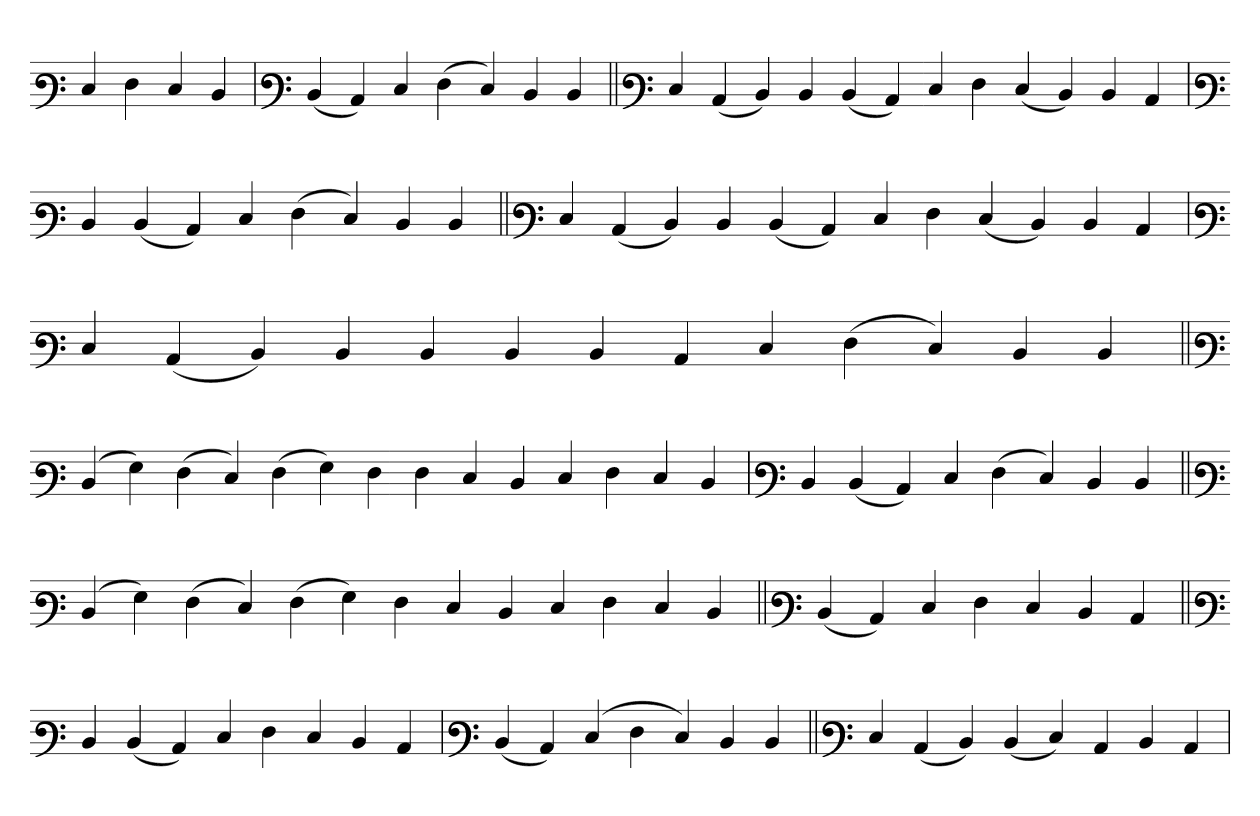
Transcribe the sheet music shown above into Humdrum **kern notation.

**kern
*part1
*staff1
*clefF3
=
4E
4F
4E
4D
=`
*clefF3
(4D
4C)
4E
(4F
4E)
4D
4D
=||
*clefF3
4E
(4C
4D)
4D
(4D
4C)
4E
4F
(4E
4D)
4D
4C
=`
*clefF3
4D
(4D
4C)
4E
(4F
4E)
4D
4D
=||
*clefF3
4E
(4C
4D)
4D
(4D
4C)
4E
4F
(4E
4D)
4D
4C
=`
*clefF3
4E
(4C
4D)
4D
4D
4D
4D
4C
4E
(4F
4E)
4D
4D
=||
*clefF3
(4D
4G)
(4F
4E)
(4F
4G)
4F
4F
4E
4D
4E
4F
4E
4D
=`
*clefF3
4D
(4D
4C)
4E
(4F
4E)
4D
4D
=||
*clefF3
(4D
4G)
(4F
4E)
(4F
4G)
4F
4E
4D
4E
4F
4E
4D
=||
*clefF3
(4D
4C)
4E
4F
4E
4D
4C
=||
*clefF3
4D
(4D
4C)
4E
4F
4E
4D
4C
=`
*clefF3
(4D
4C)
(4E
4F
4E)
4D
4D
=||
*clefF3
4E
(4C
4D)
(4D
4E)
4C
4D
4C
=`
*-
